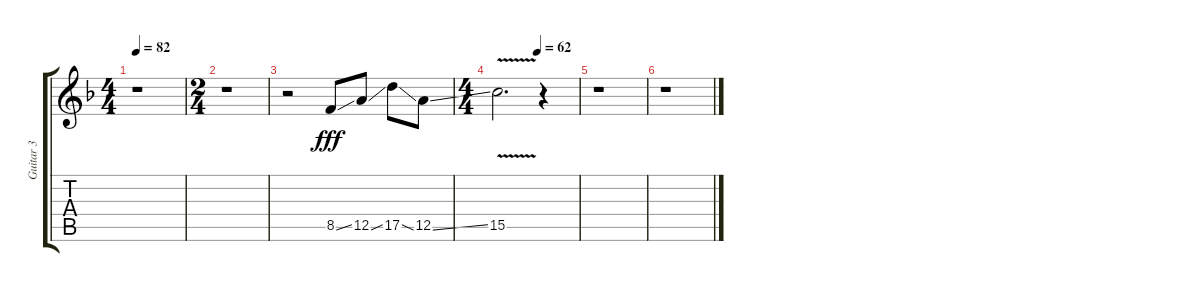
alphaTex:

\track ("Guitar 3" "Guitar 3") {instrument distortionguitar}
\staff {score tabs}
\tuning (E4 B3 G3 D3 A2 E2) {hide}
\ts (4 4)
\tempo 82
\clef g2
\ks f
r.1{dy fff} |
\ts (2 4)
r.1 |
r.2 8.5{ss}.8 12.5{ss}.8 17.5{ss}.8 12.5{ss}.8 |
\ts (4 4)
\tempo (62 0.5)
15.5{v}.2{d} r.4 |
r.1 |
r.1
